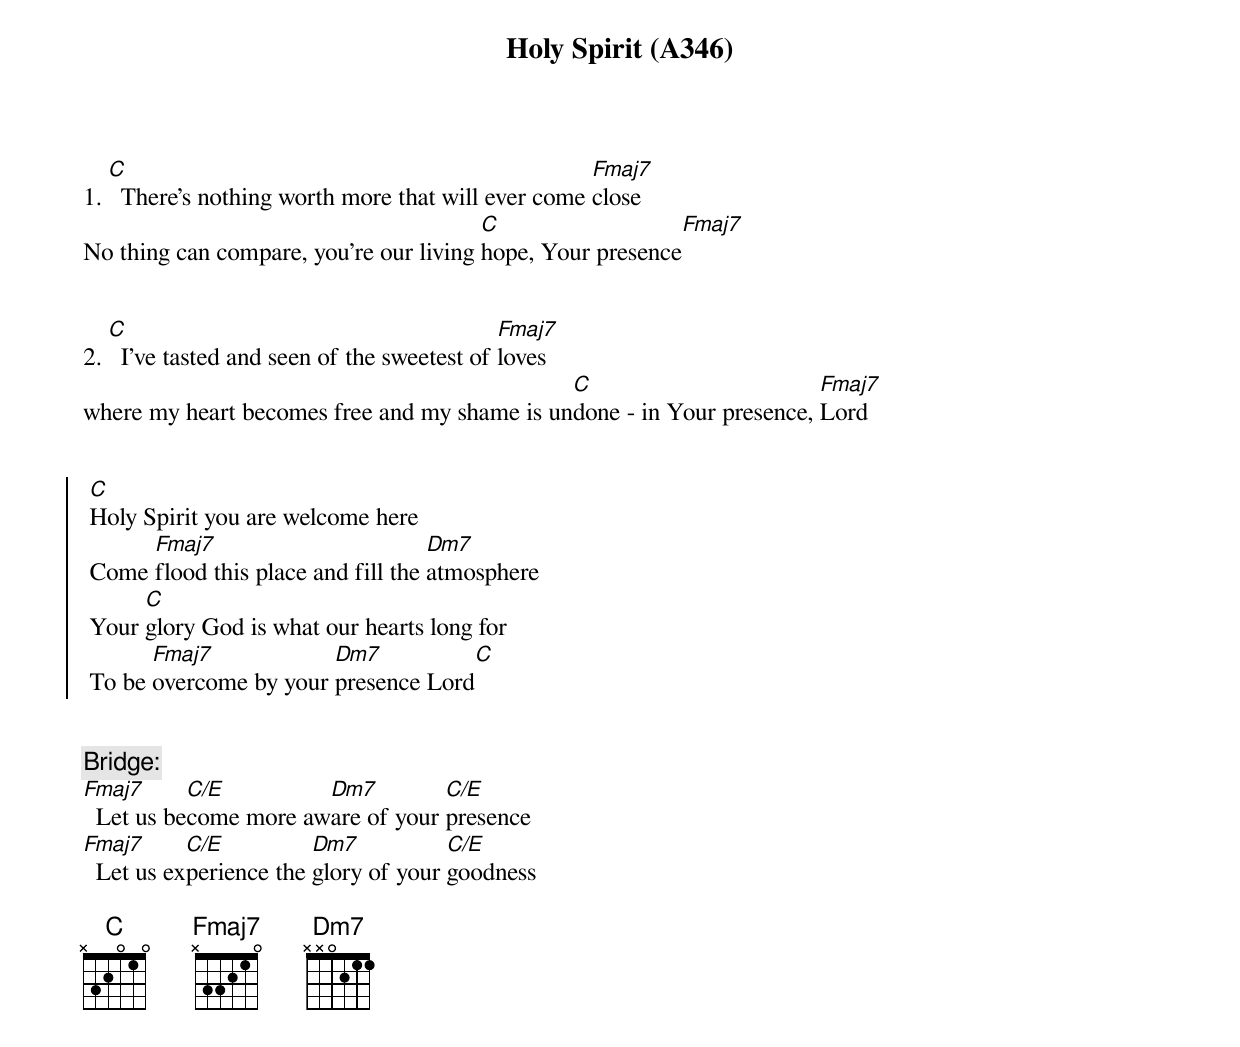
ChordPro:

{title: Holy Spirit (A346)}
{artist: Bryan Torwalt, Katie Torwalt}

1. [C]  There's nothing worth more that will ever come [Fmaj7]close
No thing can compare, you're our living [C]hope, Your presence[Fmaj7]


2. [C]  I've tasted and seen of the sweetest of [Fmaj7]loves
where my heart becomes free and my shame is un[C]done - in Your presence, [Fmaj7]Lord


{soc}
 [C]Holy Spirit you are welcome here
 Come [Fmaj7]flood this place and fill the [Dm7]atmosphere
 Your [C]glory God is what our hearts long for
 To be [Fmaj7]overcome by your [Dm7]presence Lord[C]
 {eoc}


{comment: Bridge:}
[Fmaj7]  Let us be[C/E]come more aw[Dm7]are of your [C/E]presence
[Fmaj7]  Let us ex[C/E]perience the [Dm7]glory of your [C/E]goodness

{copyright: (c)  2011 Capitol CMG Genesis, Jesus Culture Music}
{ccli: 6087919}
